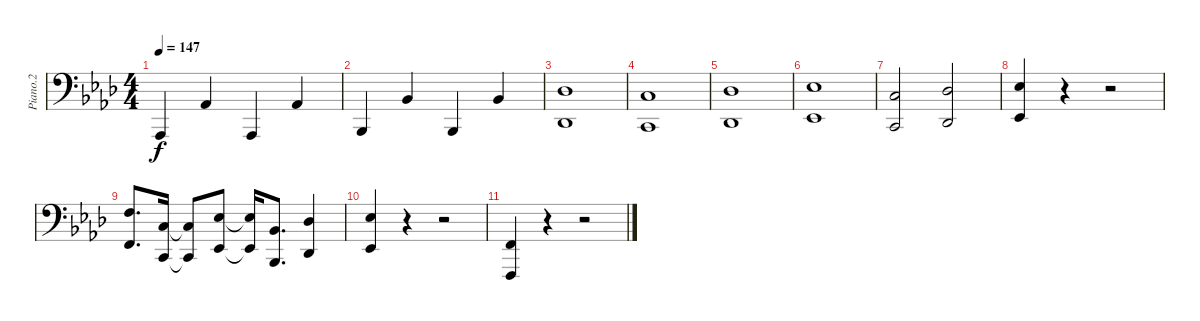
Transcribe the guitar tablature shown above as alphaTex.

\track ("Piano.2" "Piano.2") {instrument acousticgrandpiano}
\staff {score}
\tuning (C3 G2 D2 A1 E1 Eb0) {hide}
\ts (4 4)
\tempo 147
\clef f4
\ks fminor
4.5.4{dy f} 1.2.4 4.5.4 1.2.4 |
1.4.4 3.2.4 1.4.4 3.2.4 |
(1.1 4.4).1 |
(0.1 3.4).1 |
(1.1 4.4).1 |
(3.1 1.3).1 |
(0.1 3.4).2 (1.1 4.4).2 |
(3.1 1.3).4 r.4 r.2 |
(5.1 3.3).8{d} (0.1 3.4).16 (0.1{t} 3.4{t}).8 (3.1 1.3).8 (3.1{t} 1.3{t}).16 (3.2 1.4).8{d} (1.1 4.4).4 |
(3.1 1.3).4 r.4 r.2 |
(3.3 1.5).4 r.4 r.2
